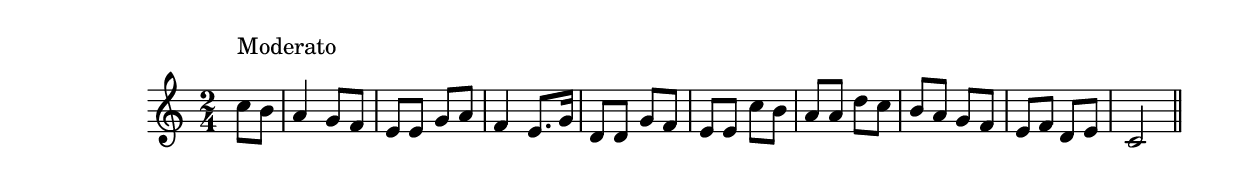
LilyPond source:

\version "2.19.49"
%{\header {
  title = "Cangia, Cangia Tue Voglie"
  composer = "G.B. Fasolo (17th century)"
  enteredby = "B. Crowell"
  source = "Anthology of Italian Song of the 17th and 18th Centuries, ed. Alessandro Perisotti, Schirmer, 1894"
}%}
\score{{\key c \major
\time 2/4
%{\tempo 4=60
%}\relative c'' {
  \partial 4
  c8^\markup{\column { "Moderato" " " }} b |
  a4 g8 f | e8 e g a | f4 e8. g16 | d8 d g f | e e c' b | a a d c | b a g f | e f d e | c2
  \bar "||"
}

}}